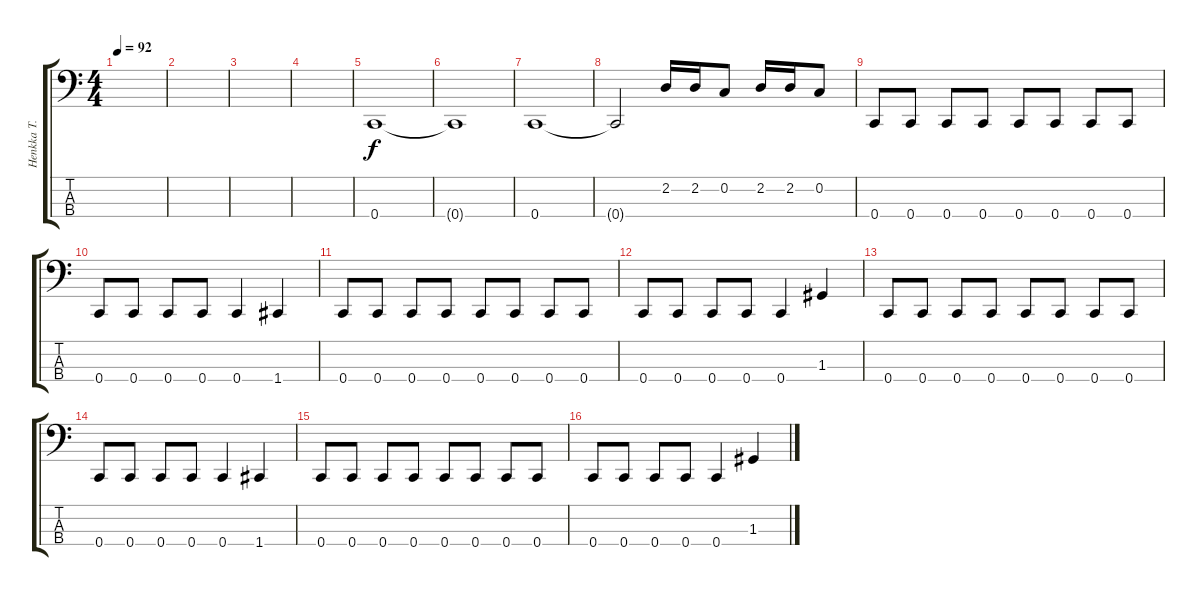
\track ("Henkka T. Blacksmith" "Henkka T. ") {instrument electricbasspick}
\staff {score tabs}
\tuning (F2 C2 G1 C1) {hide}
\ts (4 4)
\tempo 92
\clef f4
\ks c
|
|
|
|
0.4.1 |
0.4{t}.1 |
0.4.1 |
0.4{t}.2 2.2.16 2.2.16 0.2.8 2.2.16 2.2.16 0.2.8 |
0.4.8 0.4.8 0.4.8 0.4.8 0.4.8 0.4.8 0.4.8 0.4.8 |
0.4.8 0.4.8 0.4.8 0.4.8 0.4.4 1.4.4 |
0.4.8 0.4.8 0.4.8 0.4.8 0.4.8 0.4.8 0.4.8 0.4.8 |
0.4.8 0.4.8 0.4.8 0.4.8 0.4.4 1.3.4 |
0.4.8 0.4.8 0.4.8 0.4.8 0.4.8 0.4.8 0.4.8 0.4.8 |
0.4.8 0.4.8 0.4.8 0.4.8 0.4.4 1.4.4 |
0.4.8 0.4.8 0.4.8 0.4.8 0.4.8 0.4.8 0.4.8 0.4.8 |
0.4.8 0.4.8 0.4.8 0.4.8 0.4.4 1.3.4
